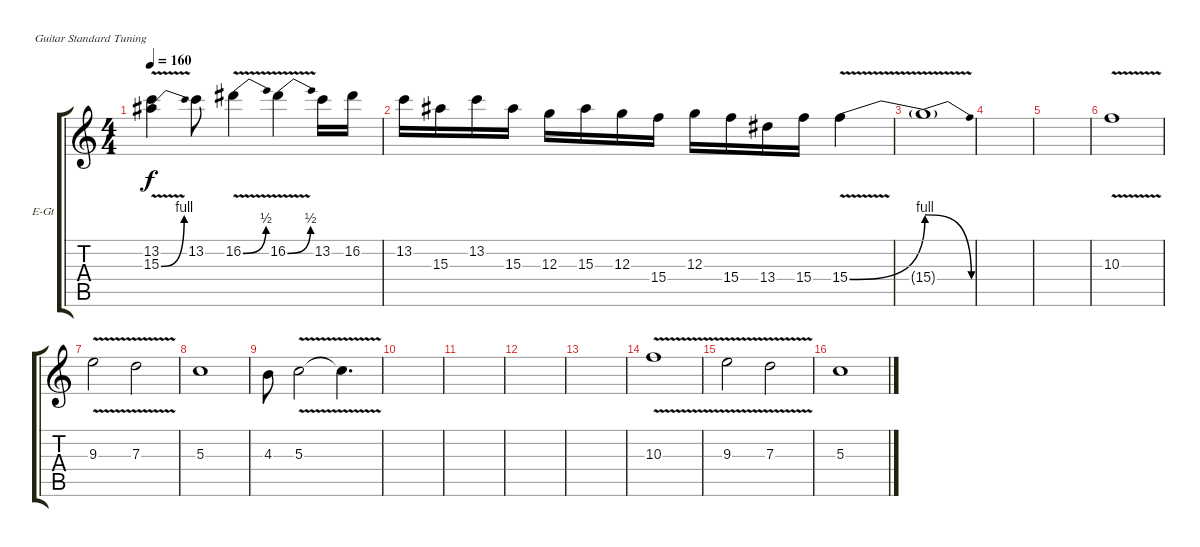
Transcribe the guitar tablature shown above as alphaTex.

\bracketExtendMode groupsimilarinstruments
\firstSystemTrackNameOrientation horizontal
\otherSystemsTrackNameOrientation horizontal
\track ("Spur 2" "E-Gt") {instrument overdrivenguitar}
\staff {score tabs}
\tuning (E4 B3 G3 D3 A2 E2)
\ts (4 4)
\tempo 160
\clef g2
\ks c
(15.3{be (bend 0 0 15 4) v} 13.2).4{dy f} 13.2.8 16.2{be (bend 0 0 15.6 2) v}.4 16.2{be (bend 0 0 16.2 2) v}.4 13.2.16 16.2.16 |
13.2.16 15.3.16 13.2.16 15.3.16 12.3.16 15.3.16 12.3.16 15.4.16 12.3.16 15.4.16 13.4.16 15.4.16 15.4{be (bend 0 0 15 4) v}.4 |
15.4{be (release 0 4 59.4 0) v t}.1 |
|
|
10.3{v}.1 |
9.3{v}.2 7.3{v}.2 |
5.3.1 |
4.3.8 5.3{v}.2 5.3{v t}.4{d} |
|
|
|
|
10.3{v}.1 |
9.3{v}.2 7.3{v}.2 |
5.3.1
